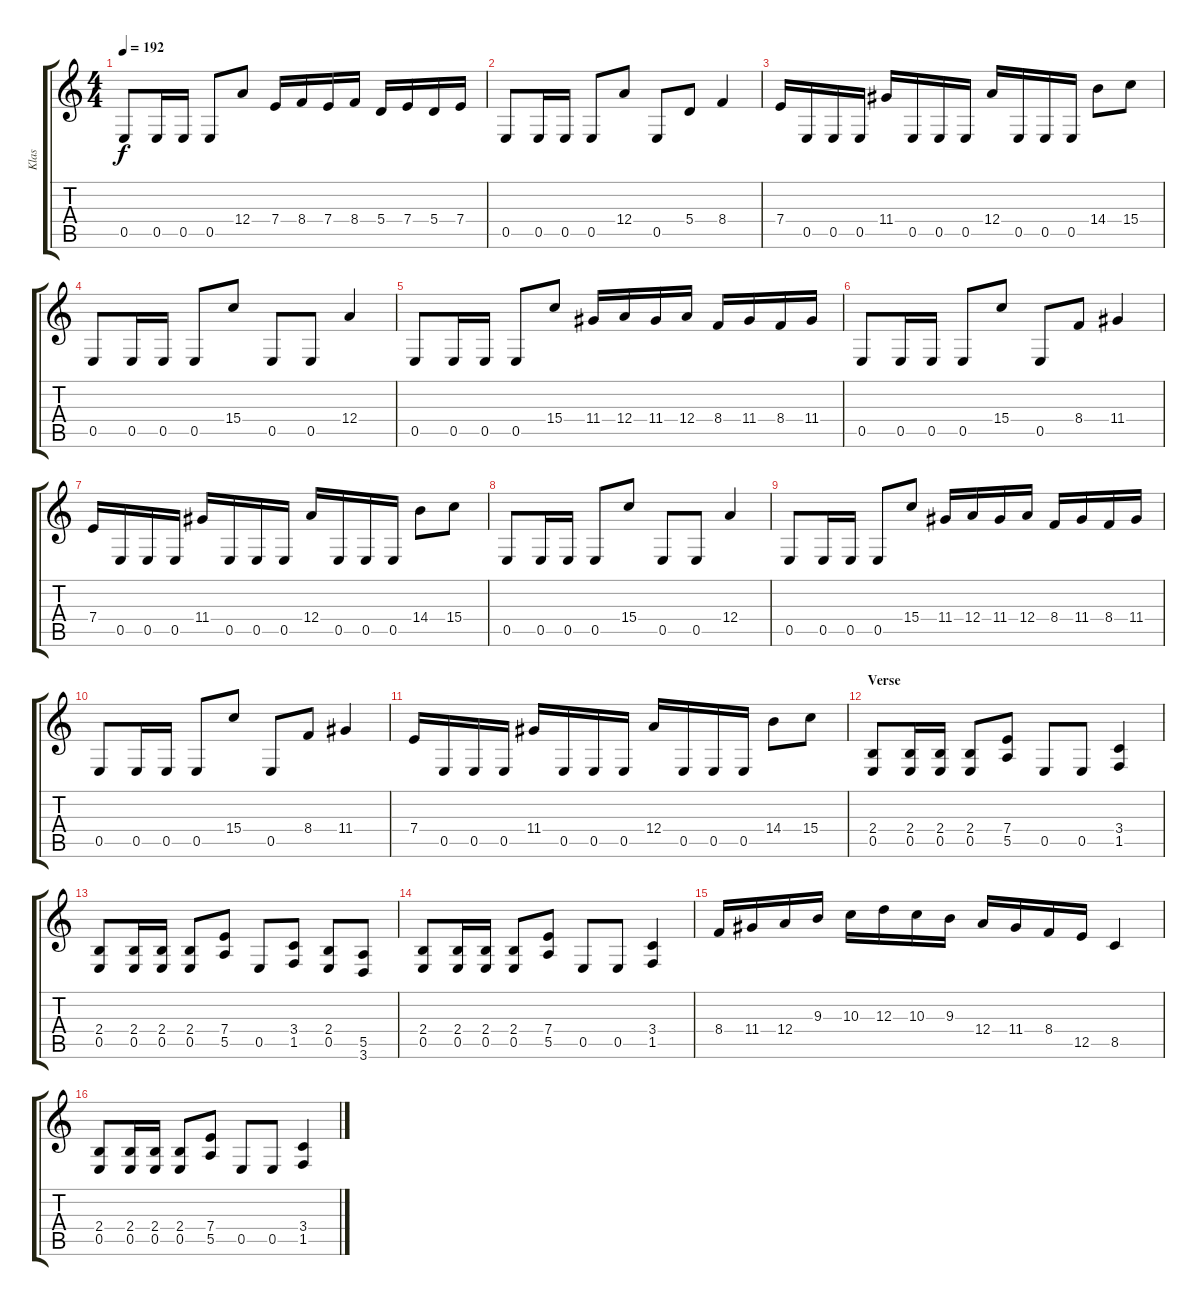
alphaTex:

\track ("Klas" "Klas") {instrument distortionguitar}
\staff {score tabs}
\tuning (B3 Gb3 D3 A2 E2 B1) {hide}
\ts (4 4)
\tempo 192
\clef g2
\ks c
0.5.8{dy f} 0.5.16 0.5.16 0.5.8 12.4.8 7.4.16 8.4.16 7.4.16 8.4.16 5.4.16 7.4.16 5.4.16 7.4.16 |
0.5.8 0.5.16 0.5.16 0.5.8 12.4.8 0.5.8 5.4.8 8.4.4 |
7.4.16 0.5.16 0.5.16 0.5.16 11.4.16 0.5.16 0.5.16 0.5.16 12.4.16 0.5.16 0.5.16 0.5.16 14.4.8 15.4.8 |
0.5.8 0.5.16 0.5.16 0.5.8 15.4.8 0.5.8 0.5.8 12.4.4 |
0.5.8 0.5.16 0.5.16 0.5.8 15.4.8 11.4.16 12.4.16 11.4.16 12.4.16 8.4.16 11.4.16 8.4.16 11.4.16 |
0.5.8 0.5.16 0.5.16 0.5.8 15.4.8 0.5.8 8.4.8 11.4.4 |
7.4.16 0.5.16 0.5.16 0.5.16 11.4.16 0.5.16 0.5.16 0.5.16 12.4.16 0.5.16 0.5.16 0.5.16 14.4.8 15.4.8 |
0.5.8 0.5.16 0.5.16 0.5.8 15.4.8 0.5.8 0.5.8 12.4.4 |
0.5.8 0.5.16 0.5.16 0.5.8 15.4.8 11.4.16 12.4.16 11.4.16 12.4.16 8.4.16 11.4.16 8.4.16 11.4.16 |
0.5.8 0.5.16 0.5.16 0.5.8 15.4.8 0.5.8 8.4.8 11.4.4 |
7.4.16 0.5.16 0.5.16 0.5.16 11.4.16 0.5.16 0.5.16 0.5.16 12.4.16 0.5.16 0.5.16 0.5.16 14.4.8 15.4.8 |
\section ("" "Verse")
(2.4 0.5).8 (2.4 0.5).16 (2.4 0.5).16 (2.4 0.5).8 (7.4 5.5).8 0.5.8 0.5.8 (3.4 1.5).4 |
(2.4 0.5).8 (2.4 0.5).16 (2.4 0.5).16 (2.4 0.5).8 (7.4 5.5).8 0.5.8 (3.4 1.5).8 (2.4 0.5).8 (5.5 3.6).8 |
(2.4 0.5).8 (2.4 0.5).16 (2.4 0.5).16 (2.4 0.5).8 (7.4 5.5).8 0.5.8 0.5.8 (3.4 1.5).4 |
8.4.16 11.4.16 12.4.16 9.3.16 10.3.16 12.3.16 10.3.16 9.3.16 12.4.16 11.4.16 8.4.16 12.5.16 8.5.4 |
(2.4 0.5).8 (2.4 0.5).16 (2.4 0.5).16 (2.4 0.5).8 (7.4 5.5).8 0.5.8 0.5.8 (3.4 1.5).4
